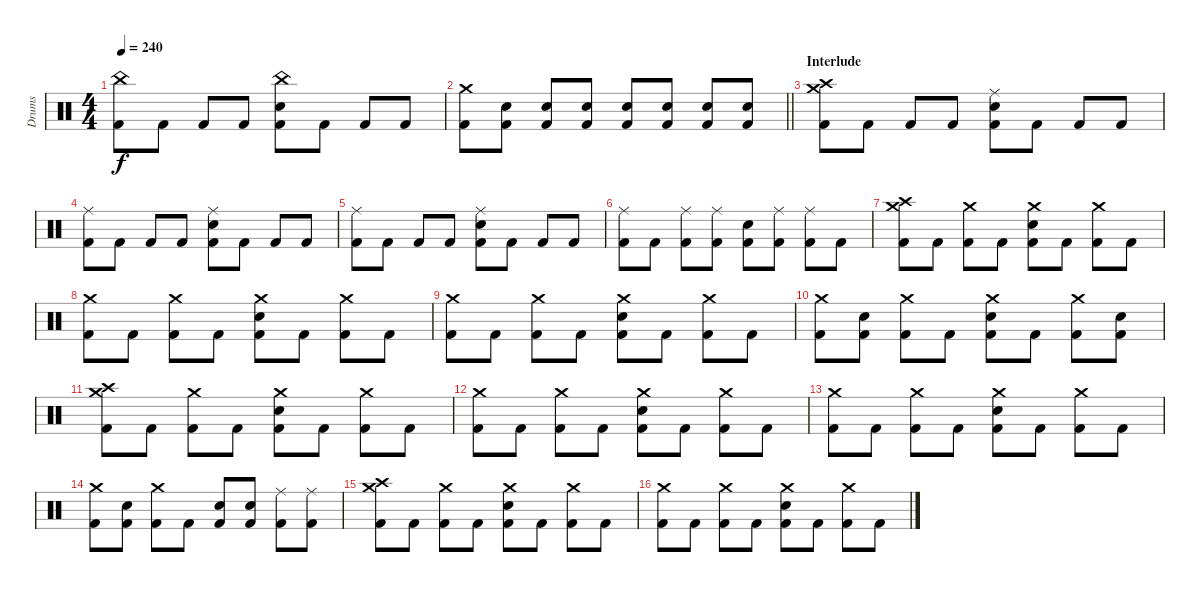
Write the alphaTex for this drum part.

\track ("Drums" "Drums") {instrument percussion}
\staff {score}
\articulation defaults
\ts (4 4)
\tempo 240
\clef neutral
\ks c
("China (hit)" "Kick (hit) 2").8{dy f} "Kick (hit) 2".8 "Kick (hit) 2".8 "Kick (hit) 2".8 ("China (hit)" "Electric Snare (hit)" "Kick (hit) 2").8 "Kick (hit) 2".8 "Kick (hit) 2".8 "Kick (hit) 2".8 |
\barLineRight lightlight
("Crash medium (hit)" "Kick (hit) 2").8 ("Electric Snare (hit)" "Kick (hit) 2").8 ("Electric Snare (hit)" "Kick (hit) 2").8 ("Electric Snare (hit)" "Kick (hit) 2").8 ("Electric Snare (hit)" "Kick (hit) 2").8 ("Electric Snare (hit)" "Kick (hit) 2").8 ("Electric Snare (hit)" "Kick (hit) 2").8 ("Electric Snare (hit)" "Kick (hit) 2").8 |
\section ("" "Interlude")
("Crash high (hit)" "Crash medium (hit)" "Kick (hit) 2").8 "Kick (hit) 2".8 "Kick (hit) 2".8 "Kick (hit) 2".8 ("Ride (middle)" "Electric Snare (hit)" "Kick (hit) 2").8 "Kick (hit) 2".8 "Kick (hit) 2".8 "Kick (hit) 2".8 |
("Ride (middle)" "Kick (hit) 2").8 "Kick (hit) 2".8 "Kick (hit) 2".8 "Kick (hit) 2".8 ("Ride (middle)" "Electric Snare (hit)" "Kick (hit) 2").8 "Kick (hit) 2".8 "Kick (hit) 2".8 "Kick (hit) 2".8 |
("Ride (middle)" "Kick (hit) 2").8 "Kick (hit) 2".8 "Kick (hit) 2".8 "Kick (hit) 2".8 ("Ride (middle)" "Electric Snare (hit)" "Kick (hit) 2").8 "Kick (hit) 2".8 "Kick (hit) 2".8 "Kick (hit) 2".8 |
("Ride (middle)" "Kick (hit) 2").8 "Kick (hit) 2".8 ("Ride (middle)" "Kick (hit) 2").8 ("Ride (middle)" "Kick (hit) 2").8 ("Electric Snare (hit)" "Kick (hit) 2").8 ("Ride (middle)" "Kick (hit) 2").8 ("Ride (middle)" "Kick (hit) 2").8 "Kick (hit) 2".8 |
("Crash medium (hit)" "Crash high (hit)" "Kick (hit) 2").8 "Kick (hit) 2".8 ("Crash medium (hit)" "Kick (hit) 2").8 "Kick (hit) 2".8 ("Crash medium (hit)" "Electric Snare (hit)" "Kick (hit) 2").8 "Kick (hit) 2".8 ("Crash medium (hit)" "Kick (hit) 2").8 "Kick (hit) 2".8 |
("Crash medium (hit)" "Kick (hit) 2").8 "Kick (hit) 2".8 ("Crash medium (hit)" "Kick (hit) 2").8 "Kick (hit) 2".8 ("Crash medium (hit)" "Electric Snare (hit)" "Kick (hit) 2").8 "Kick (hit) 2".8 ("Crash medium (hit)" "Kick (hit) 2").8 "Kick (hit) 2".8 |
("Crash medium (hit)" "Kick (hit) 2").8 "Kick (hit) 2".8 ("Crash medium (hit)" "Kick (hit) 2").8 "Kick (hit) 2".8 ("Crash medium (hit)" "Electric Snare (hit)" "Kick (hit) 2").8 "Kick (hit) 2".8 ("Crash medium (hit)" "Kick (hit) 2").8 "Kick (hit) 2".8 |
("Crash medium (hit)" "Kick (hit) 2").8 ("Electric Snare (hit)" "Kick (hit) 2").8 ("Crash medium (hit)" "Kick (hit) 2").8 "Kick (hit) 2".8 ("Crash medium (hit)" "Electric Snare (hit)" "Kick (hit) 2").8 "Kick (hit) 2".8 ("Crash medium (hit)" "Kick (hit) 2").8 ("Electric Snare (hit)" "Kick (hit) 2").8 |
("Crash medium (hit)" "Crash high (hit)" "Kick (hit) 2").8 "Kick (hit) 2".8 ("Crash medium (hit)" "Kick (hit) 2").8 "Kick (hit) 2".8 ("Crash medium (hit)" "Electric Snare (hit)" "Kick (hit) 2").8 "Kick (hit) 2".8 ("Crash medium (hit)" "Kick (hit) 2").8 "Kick (hit) 2".8 |
("Crash medium (hit)" "Kick (hit) 2").8 "Kick (hit) 2".8 ("Crash medium (hit)" "Kick (hit) 2").8 "Kick (hit) 2".8 ("Crash medium (hit)" "Electric Snare (hit)" "Kick (hit) 2").8 "Kick (hit) 2".8 ("Crash medium (hit)" "Kick (hit) 2").8 "Kick (hit) 2".8 |
("Crash medium (hit)" "Kick (hit) 2").8 "Kick (hit) 2".8 ("Crash medium (hit)" "Kick (hit) 2").8 "Kick (hit) 2".8 ("Crash medium (hit)" "Electric Snare (hit)" "Kick (hit) 2").8 "Kick (hit) 2".8 ("Crash medium (hit)" "Kick (hit) 2").8 "Kick (hit) 2".8 |
("Crash medium (hit)" "Kick (hit) 2").8 ("Electric Snare (hit)" "Kick (hit) 2").8 ("Crash medium (hit)" "Kick (hit) 2").8 "Kick (hit) 2".8 ("Electric Snare (hit)" "Kick (hit) 2").8 ("Electric Snare (hit)" "Kick (hit) 2").8 ("Ride (middle)" "Kick (hit) 2").8 ("Ride (middle)" "Kick (hit) 2").8 |
("Crash medium (hit)" "Crash high (hit)" "Kick (hit) 2").8 "Kick (hit) 2".8 ("Crash medium (hit)" "Kick (hit) 2").8 "Kick (hit) 2".8 ("Crash medium (hit)" "Electric Snare (hit)" "Kick (hit) 2").8 "Kick (hit) 2".8 ("Crash medium (hit)" "Kick (hit) 2").8 "Kick (hit) 2".8 |
("Crash medium (hit)" "Kick (hit) 2").8 "Kick (hit) 2".8 ("Crash medium (hit)" "Kick (hit) 2").8 "Kick (hit) 2".8 ("Crash medium (hit)" "Electric Snare (hit)" "Kick (hit) 2").8 "Kick (hit) 2".8 ("Crash medium (hit)" "Kick (hit) 2").8 "Kick (hit) 2".8
